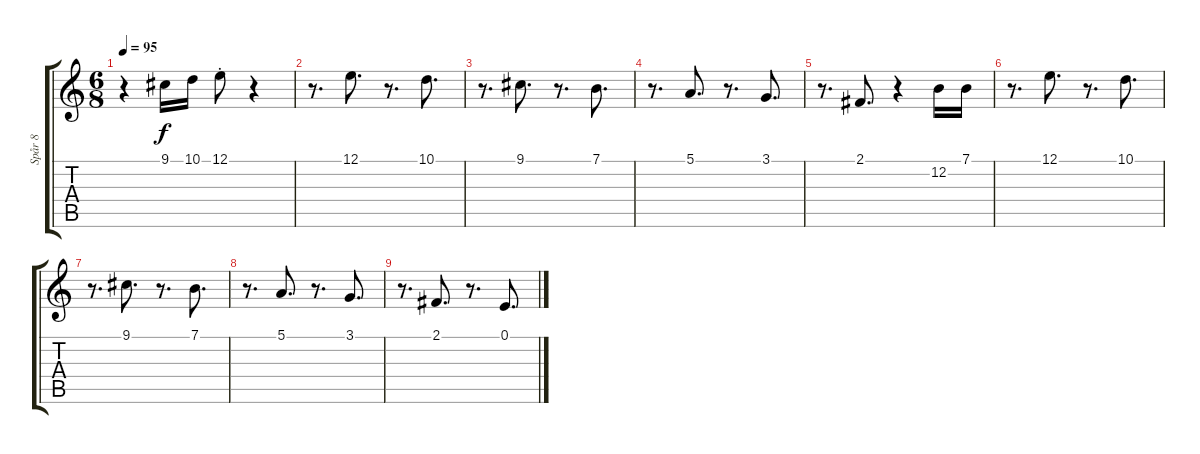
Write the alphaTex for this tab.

\track ("Spår 8" "Spår 8") {instrument piccolo}
\staff {score tabs}
\tuning (E4 B3 G3 D3 A2 E2) {hide}
\ts (6 8)
\tempo 95
\clef g2
\ks c
r.4{dy f} 9.1.16 10.1.16 12.1{st}.8 r.4 |
r.8{d} 12.1.8{d} r.8{d} 10.1.8{d} |
r.8{d} 9.1.8{d} r.8{d} 7.1.8{d} |
r.8{d} 5.1.8{d} r.8{d} 3.1.8{d} |
r.8{d} 2.1.8{d} r.4 12.2.16 7.1.16 |
r.8{d} 12.1.8{d} r.8{d} 10.1.8{d} |
r.8{d} 9.1.8{d} r.8{d} 7.1.8{d} |
r.8{d} 5.1.8{d} r.8{d} 3.1.8{d} |
r.8{d} 2.1.8{d} r.8{d} 0.1.8{d}
